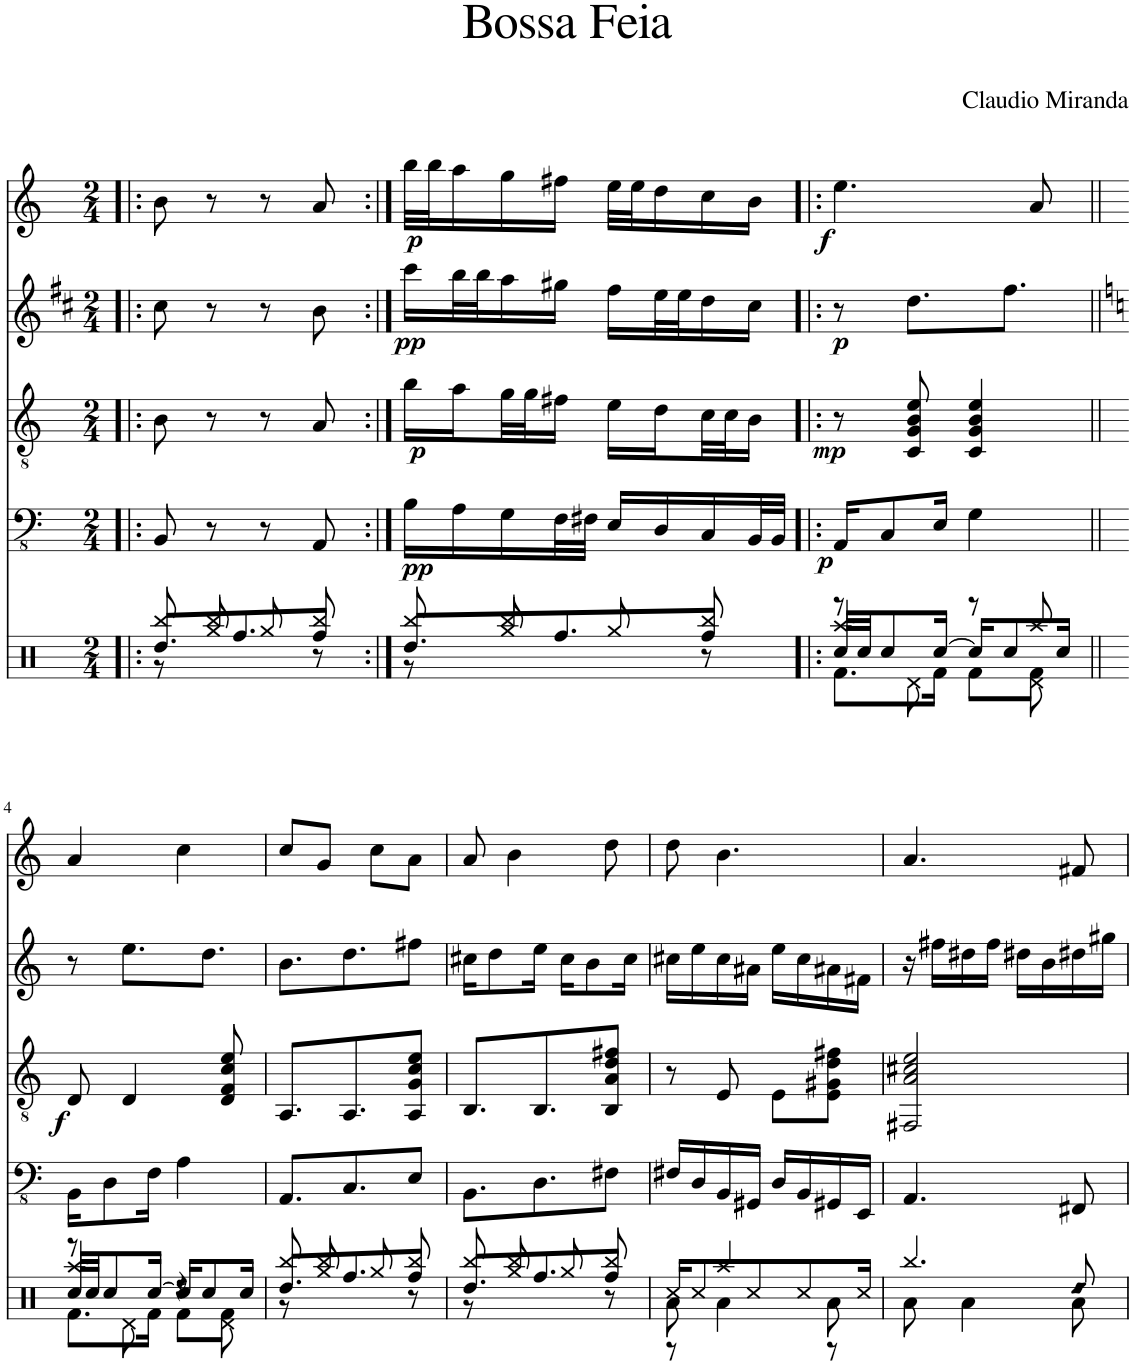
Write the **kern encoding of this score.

**kern	**kern	**dynam	**kern	**dynam	**kern	**dynam	**kern	**dynam
*part5	*part4	*part4	*part3	*part3	*part2	*part2	*part1	*part1
*staff5	*staff4	*staff4	*staff3	*staff3	*staff2	*staff2	*staff1	*staff1
*I"Drumset 5 lines	*I"Electric Bass	*	*I"Guitar	*	*I"Soprano Saxophone	*	*I"Flute	*
*	*	*	*	*	*	*	*I'Fl	*
*clefX	*clefFv4	*	*clefGv2	*	*clefG2	*	*clefG2	*
*	*	*	*	*	*Trd1c2	*	*	*
*k[]	*k[]	*	*k[]	*	*k[f#c#]	*	*k[]	*
*M2/4	*M2/4	*	*M2/4	*	*M2/4	*	*M2/4	*
=1!|:	=1!|:	=1!|:	=1!|:	=1!|:	=1!|:	=1!|:	=1!|:	=1!|:
*^	*	*	*	*	*	*	*	*
*	*^	*	*	*	*	*	*	*	*
8.Rdd/L	8Rbb/	8r	8BBB/	.	8B\	.	8cc#\	.	8b\	.
.	4Rbb/	8Rgg/	8r	.	8r	.	8r	.	8r	.
8.Rff/	.	.	.	.	.	.	.	.	.	.
.	.	8Rgg/	8r	.	8r	.	8r	.	8r	.
8Rff/J	8Rbb/	8r	8AAA/	.	8A/	.	8b\	.	8a/	.
=2:|!	=2:|!	=2:|!	=2:|!	=2:|!	=2:|!	=2:|!	=2:|!	=2:|!	=2:|!	=2:|!
!	!	!	!	!LO:DY:b	!	!LO:DY:b	!	!LO:DY:b	!	!LO:DY:b
8.Rdd/L	8Rbb/	8r	16BB\LL	pp	16b\LL	p	16ccc#\LL	pp	32bb\LLL	p
.	.	.	.	.	.	.	.	.	32bb\J	.
.	.	.	16AA\	.	16a\	.	32bb\L	.	16aa\	.
.	.	.	.	.	.	.	32bb\J	.	.	.
.	4Rbb/	8Rgg/	16GG\	.	32g\L	.	16aa\	.	16gg\	.
.	.	.	.	.	32g\J	.	.	.	.	.
8.Rff/	.	.	32FF\L	.	16f#X\JJ	.	16gg#X\JJ	.	16ff#X\JJ	.
.	.	.	32FF#X\JJJ	.	.	.	.	.	.	.
.	.	8Rgg/	16EE/LL	.	16e\LL	.	16ff#\LL	.	32ee\LLL	.
.	.	.	.	.	.	.	.	.	32ee\J	.
.	.	.	16DD/	.	16d\	.	32ee\L	.	16dd\	.
.	.	.	.	.	.	.	32ee\J	.	.	.
8Rff/J	8Rbb/	8r	16CC/	.	32c\L	.	16dd\	.	16cc\	.
.	.	.	.	.	32c\J	.	.	.	.	.
.	.	.	32BBB/L	.	16B\JJ	.	16cc#\JJ	.	16b\JJ	.
.	.	.	32BBB/JJJ	.	.	.	.	.	.	.
=3!|:	=3!|:	=3!|:	=3!|:	=3!|:	=3!|:	=3!|:	=3!|:	=3!|:	=3!|:	=3!|:
*	*	*^	*	*	*	*	*	*	*	*
!	!	!	!	!	!LO:DY:b	!	!LO:DY:b	!	!LO:DY:b	!	!LO:DY:b
32Rcc/LLL	8r	4.Raa/	8.Rf\L	16AAA/KL	p	8r	mp	8r	p	4.ee\	f
32Rcc/JJ	.	.	.	.	.	.	.	.	.	.	.
8Rcc/	.	.	.	8CC/	.	.	.	.	.	.	.
.	8Rd\	.	.	.	.	8C/ 8G/ 8B/ 8e/	.	8.dd\L	.	.	.
[16Rcc/Jk	.	.	16Rf\Jk	16EE/Jk	.	.	.	.	.	.	.
16Rcc/KL]	8r	.	8Rf\L	4GG\	.	4C/ 4G/ 4B/ 4e/	.	.	.	.	.
8Rcc/	.	.	.	.	.	.	.	8.ff#\J	.	.	.
.	8Rd\	8Raa/	8Rf\J	.	.	.	.	.	.	8a/	.
16Rcc/Jk	.	.	.	.	.	.	.	.	.	.	.
!!LO:LB:g=z
=4||	=4||	=4||	=4||	=4||	=4||	=4||	=4||	=4||	=4||	=4||	=4||
*	*	*	*	*	*	*	*	*k[]	*	*	*
!	!	!	!	!	!	!	!LO:DY:b	!	!	!	!
32Rcc/LLL	8r	4.Raa/	8.Rf\L	16BBB\KL	.	8D/	f	8r	.	4a/	.
32Rcc/JJ	.	.	.	.	.	.	.	.	.	.	.
8Rcc/	.	.	.	8DD\	.	.	.	.	.	.	.
.	8Rd\	.	.	.	.	4D/	.	8.ee\L	.	.	.
[16Rcc/Jk	.	.	16Rf\Jk	16FF\Jk	.	.	.	.	.	.	.
16Rcc/KL]	8r	.	8Rf\L	4AA\	.	.	.	.	.	4cc\	.
8Rcc/	.	.	.	.	.	.	.	8.dd\J	.	.	.
.	8Rd\	4r	8Rf\J	.	.	8D/ 8F/ 8c/ 8e/	.	.	.	.	.
16Rcc/Jk	.	.	.	.	.	.	.	.	.	.	.
8ryy	8ryy	.	8ryy	8ryy	.	8ryy	.	8ryy	.	8ryy	.
*	*	*v	*v	*	*	*	*	*	*	*	*
=5	=5	=5	=5	=5	=5	=5	=5	=5	=5	=5
8.Rdd/L	8Rbb/	8r	8.AAA/L	.	8.AA/L	.	8.b\L	.	8cc/L	.
.	4Rbb/	8Rgg/	.	.	.	.	.	.	8g/J	.
8.Rff/	.	.	8.CC/	.	8.AA/	.	8.dd\	.	.	.
.	.	8Rgg/	.	.	.	.	.	.	8cc\L	.
8Rff/J	8Rbb/	8r	8EE/J	.	8AA/ 8G/ 8c/ 8e/J	.	8ff#X\J	.	8a\J	.
=6	=6	=6	=6	=6	=6	=6	=6	=6	=6	=6
8.Rdd/L	8Rbb/	8r	8.BBB\L	.	8.BB/L	.	16cc#X\KL	.	8a/	.
.	.	.	.	.	.	.	8dd\	.	.	.
.	4Rbb/	8Rgg/	.	.	.	.	.	.	4b\	.
8.Rff/	.	.	8.DD\	.	8.BB/	.	16ee\Jk	.	.	.
.	.	8Rgg/	.	.	.	.	16cc#\KL	.	.	.
.	.	.	.	.	.	.	8b\	.	.	.
8Rff/J	8Rbb/	8r	8FF#X\J	.	8BB/ 8A/ 8d/ 8f#X/J	.	.	.	8dd\	.
.	.	.	.	.	.	.	16cc#\Jk	.	.	.
=7	=7	=7	=7	=7	=7	=7	=7	=7	=7	=7
16Rcc/KL	8Ra\	8r	16FF#X/LL	.	8r	.	16cc#X\LL	.	8dd\	.
8Rcc/	.	.	16DD/	.	.	.	16ee\	.	.	.
.	4Ra\	4Raa/	16BBB/	.	8E/	.	16cc#\	.	4.b\	.
8Rcc/	.	.	16GGG#X/JJ	.	.	.	16a#X\JJ	.	.	.
.	.	.	16DD/LL	.	8E\L	.	16ee\LL	.	.	.
8Rcc/	.	.	16BBB/	.	.	.	16cc#\	.	.	.
.	8Ra\	8r	16GGG#X/	.	8E\ 8G#X\ 8d\ 8f#X\J	.	16a#X\	.	.	.
16Rcc/Jk	.	.	16EEE/JJ	.	.	.	16f#X\JJ	.	.	.
*	*v	*v	*	*	*	*	*	*	*	*
=8	=8	=8	=8	=8	=8	=8	=8	=8	=8
4.Rbb/	8Ra\	4.AAA/	.	2FF#X/ 2A/ 2c#X/ 2e/	.	16r	.	4.a/	.
.	.	.	.	.	.	16ff#X\LL	.	.	.
.	4Ra\	.	.	.	.	16dd#X\	.	.	.
.	.	.	.	.	.	16ff#\JJ	.	.	.
.	.	.	.	.	.	16dd#X\LL	.	.	.
.	.	.	.	.	.	16b\	.	.	.
!LO:N:head=diamond	!	!	!	!	!	!	!	!	!
8Rdd/	8Ra\	8FFF#X/	.	.	.	16dd#X\	.	8f#X/	.
.	.	.	.	.	.	16gg#X\JJ	.	.	.
*v	*v	*	*	*	*	*	*	*	*
=	=	=	=	=	=	=	=	=
*-	*-	*-	*-	*-	*-	*-	*-	*-
